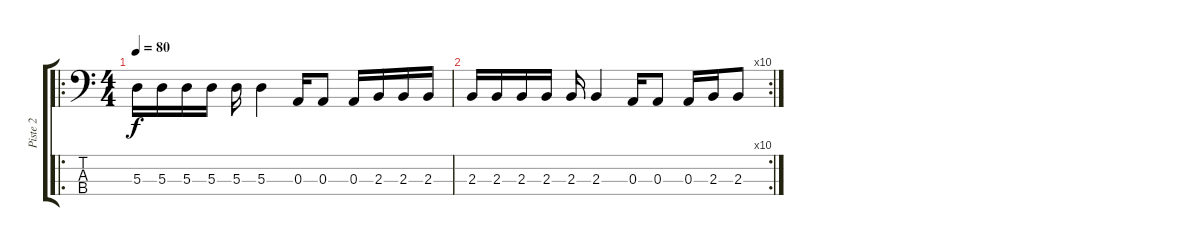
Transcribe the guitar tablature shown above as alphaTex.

\track ("Piste 2" "Piste 2") {instrument electricbassfinger}
\staff {score tabs}
\tuning (G2 D2 A1 E1) {hide}
\ro
\ts (4 4)
\tempo 80
\clef f4
\ks c
5.3.16{dy f instrument electricbassfinger} 5.3.16 5.3.16 5.3.16 5.3.16 5.3.4 0.3.16 0.3.8 0.3.16 2.3.16 2.3.16 2.3.16 |
\rc 10
2.3.16 2.3.16 2.3.16 2.3.16 2.3.16 2.3.4 0.3.16 0.3.8 0.3.16 2.3.16 2.3.8
